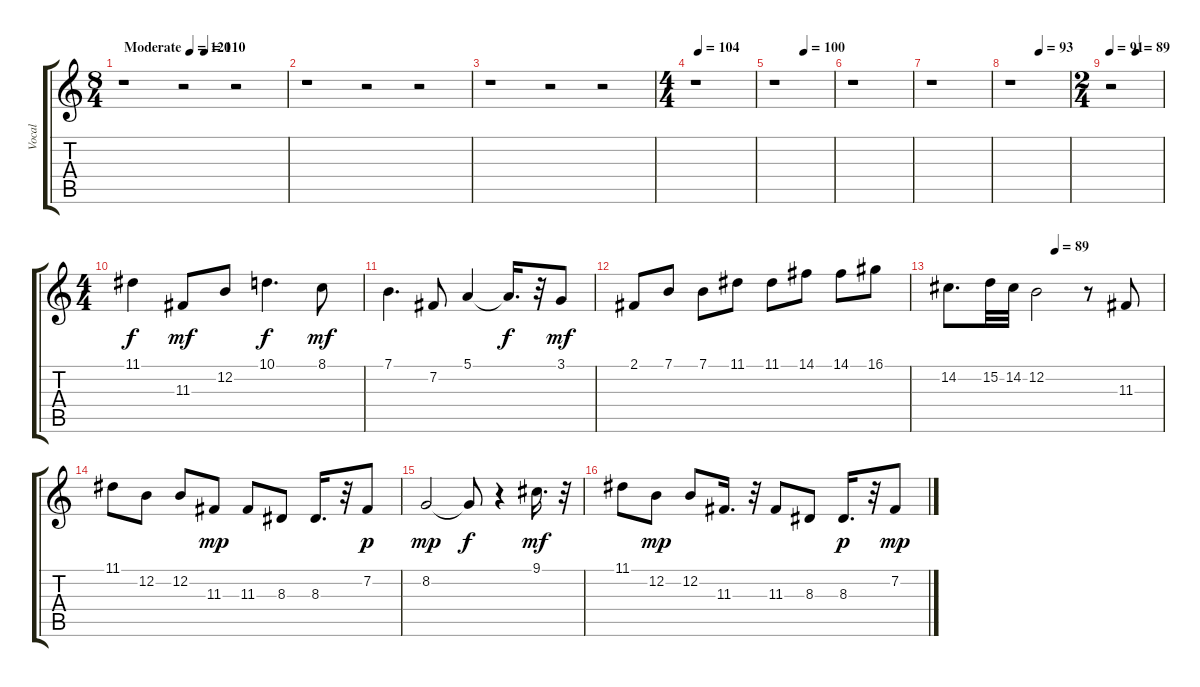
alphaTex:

\track ("Vocal" "Vocal") {instrument lead3calliope}
\staff {score tabs}
\tuning (E4 B3 G3 D3 A2 E2) {hide}
\ts (8 4)
\tempo (120 "Moderate")
\tempo (110 0.5)
\tempo (120 "Moderate")
\clef g2
\ks c
r.1{dy f instrument lead3calliope} r.2 r.2 |
r.1 r.2 r.2 |
r.1 r.2 r.2 |
\ts (4 4)
\tempo (104 0.0625)
r.1 |
\tempo (100 0.5104166666666666)
r.1 |
r.1 |
r.1 |
\tempo (93 0.5)
r.1 |
\ts (2 4)
\tempo 91
\tempo (89 0.5)
r.2 |
\ts (4 4)
11.1.4 11.3.8{dy mf} 12.2.8 10.1.4{d dy f} 8.1.8{dy mf} |
7.1.4{d} 7.2.8 5.1.4 5.1{t}.16{d dy f} r.32 3.1.8{dy mf} |
2.1.8 7.1.8 7.1.8 11.1.8 11.1.8 14.1.8 14.1.8 16.1.8 |
\tempo (89 0.5)
14.2.8{d} 15.2.32 14.2.32 12.2.2 r.8 11.3.8 |
11.1.8 12.2.8 12.2.8 11.3.8{dy mp} 11.3.8 8.3.8 8.3.16{d} r.32 7.2.8{dy p} |
8.2.2{dy mp} 8.2{t}.8{dy f} r.4 9.1.16{d dy mf} r.32 |
11.1.8 12.2.8{dy mp} 12.2.8 11.3.16{d} r.32 11.3.8 8.3.8 8.3.16{d dy p} r.32 7.2.8{dy mp}
